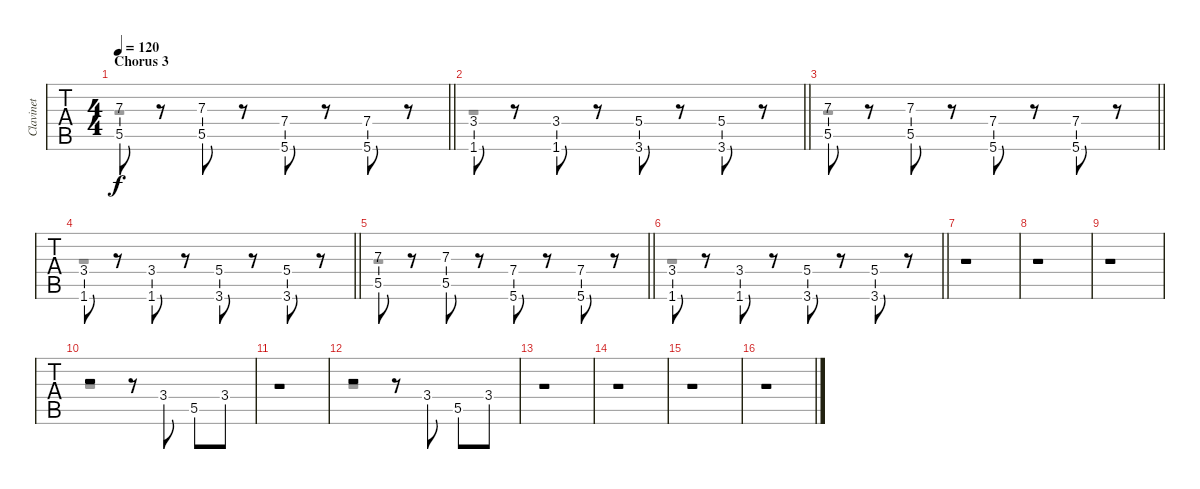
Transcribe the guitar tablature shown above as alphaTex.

\track ("Clavinet" "Clavinet") {instrument clavinet}
\staff {tabs}
\tuning (E4 B3 G3 D3 A2 E2) {hide}
\voice
\ts (4 4)
\section ("" "Chorus 3")
\tempo 120
\clef g2
\barLineRight lightlight
\ks c
(7.3 5.5).8{dy f} r.8 (7.3 5.5).8 r.8 (7.4 5.6).8 r.8 (7.4 5.6).8 r.8 |
\barLineRight lightlight
(3.4 1.6).8 r.8 (3.4 1.6).8 r.8 (5.4 3.6).8 r.8 (5.4 3.6).8 r.8 |
\barLineRight lightlight
(7.3 5.5).8 r.8 (7.3 5.5).8 r.8 (7.4 5.6).8 r.8 (7.4 5.6).8 r.8 |
\barLineRight lightlight
(3.4 1.6).8 r.8 (3.4 1.6).8 r.8 (5.4 3.6).8 r.8 (5.4 3.6).8 r.8 |
\barLineRight lightlight
(7.3 5.5).8 r.8 (7.3 5.5).8 r.8 (7.4 5.6).8 r.8 (7.4 5.6).8 r.8 |
\barLineRight lightlight
(3.4 1.6).8 r.8 (3.4 1.6).8 r.8 (5.4 3.6).8 r.8 (5.4 3.6).8 r.8 |
r.1 |
r.1 |
r.1 |
r.2 r.8 3.4.8 5.5.8 3.4.8 |
r.1 |
r.2 r.8 3.4.8 5.5.8 3.4.8 |
r.1 |
r.1 |
r.1 |
r.1
\voice
\clef g2
\ottava regular
\simile none
\barLineRight lightlight
\ks c
r.1{dy f} |
\barLineRight lightlight
r.1 |
\barLineRight lightlight
r.1 |
\barLineRight lightlight
r.1 |
\barLineRight lightlight
r.1 |
\barLineRight lightlight
r.1 |
r.1 |
r.1 |
r.1 |
r.1 |
r.1 |
r.1 |
r.1 |
r.1 |
r.1 |
r.1
